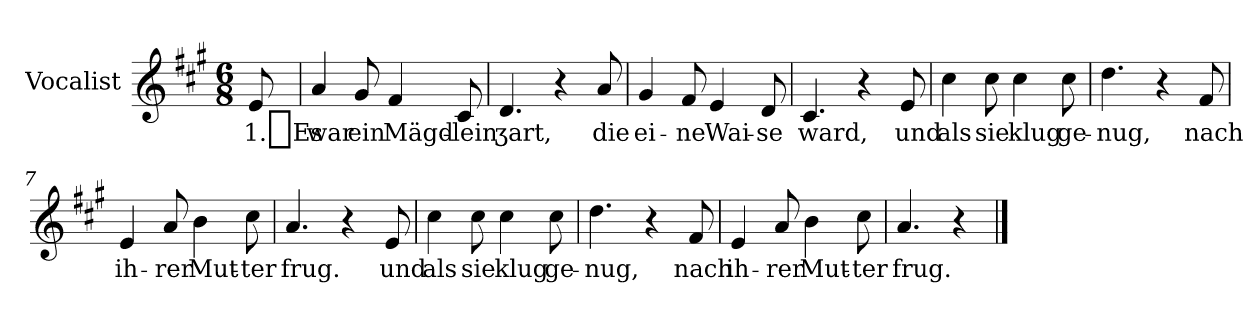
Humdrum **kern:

**kern	**text
*part1	*part1
*staff1	*staff1
*I"Vocalist	*
*k[f#c#g#]	*
*A:	*
*M6/8	*
=	=
8e	1._Es
=1	=1
4a	war
8g#	ein
4f#	Mägd-
8c#	-lein
=2	=2
4.d	ʒart,
4r	.
8a	die
=3	=3
4g#	ei-
8f#	-ne
4e	Wai-
8d	-se
=4	=4
4.c#	ward,
4r	.
8e	und
=5	=5
4cc#	als
8cc#	sie
4cc#	klug
8cc#	ge-
=6	=6
4.dd	-nug,
4r	.
8f#	nach
=7	=7
4e	ih-
8a	-rer
4b	Mut-
8cc#	-ter
=8	=8
4.a	frug.
4r	.
8e	und
=9	=9
4cc#	als
8cc#	sie
4cc#	klug
8cc#	ge-
=10	=10
4.dd	-nug,
4r	.
8f#	nach
=11	=11
4e	ih-
8a	-rer
4b	Mut-
8cc#	-ter
=12	=12
4.a	frug.
4r	.
==	==
*-	*-
